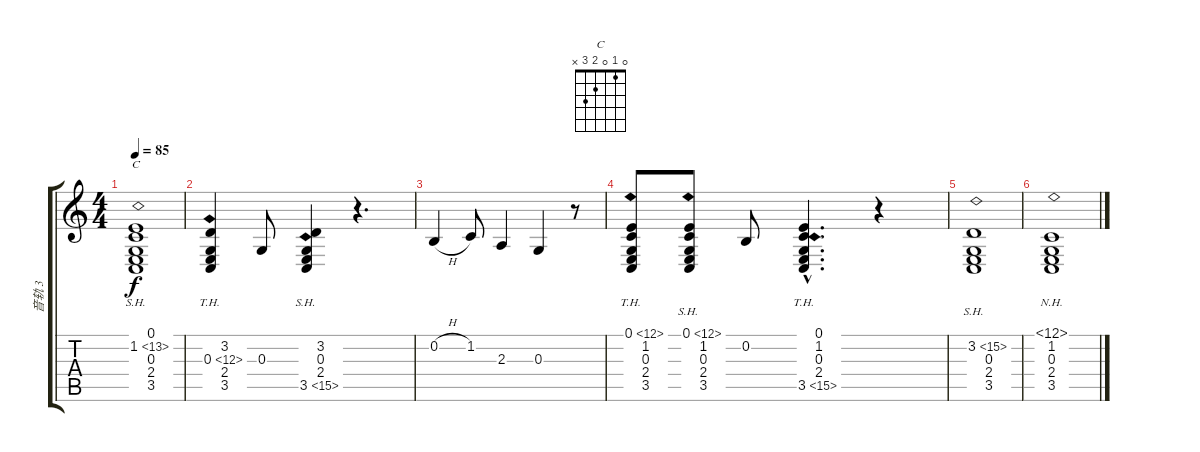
\track ("音轨 3" "音轨 3") {instrument acousticgrandpiano}
\staff {score tabs}
\tuning (E4 B3 G3 D3 A2 E2) {hide}
\chord ("C" 0 1 0 2 3 x)
\ts (4 4)
\tempo 85
\clef g2
\ks c
(0.1 1.2{sh 12} 0.3 2.4 3.5).1{ch "C" dy f instrument acousticgrandpiano} |
(3.2 0.3{th 12} 2.4 3.5).4 0.3.8 (3.2 0.3 2.4 3.5{sh 12}).4 r.4{d} |
0.2{h}.4 1.2.8 2.3.4 0.3.4 r.8 |
(0.1{th 12} 1.2 0.3 2.4 3.5).8 (0.1{sh 12} 1.2 0.3 2.4 3.5).8 0.2.8 (0.1{hac} 1.2{hac} 0.3{hac} 2.4{hac} 3.5{th 12 hac}).4{d} r.4 |
(3.2{sh 12} 0.3 2.4 3.5).1 |
(0.1{nh} 1.2 0.3 2.4 3.5).1
